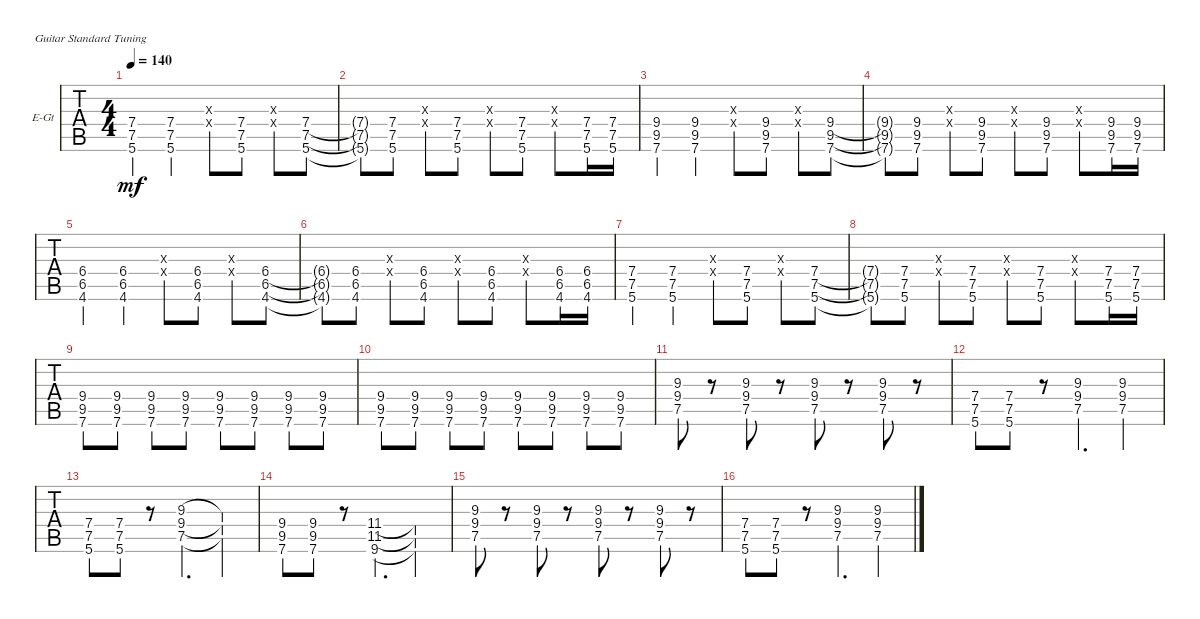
\defaultSystemsLayout 4
\bracketExtendMode groupsimilarinstruments
\firstSystemTrackNameOrientation horizontal
\otherSystemsTrackNameOrientation horizontal
\track ("Electric Guitar" "E-Gt") {instrument overdrivenguitar}
\staff {tabs}
\tuning (E4 B3 G3 D3 A2 E2)
\ts (4 4)
\tempo 140
\clef g2
\ks c
(7.5 7.4 5.6).4{dy mf} (7.5 7.4 5.6).4 (0.4{x} 0.3{x}).8 (7.5 7.4 5.6).8 (0.4{x} 0.3{x}).8 (7.5 7.4 5.6).8 |
(7.5{t} 7.4{t} 5.6{t}).8 (7.5 7.4 5.6).8 (0.4{x} 0.3{x}).8 (7.5 7.4 5.6).8 (0.4{x} 0.3{x}).8 (7.5 7.4 5.6).8 (0.4{x} 0.3{x}).8 (7.5 7.4 5.6).16 (7.5 7.4 5.6).16 |
(9.5 9.4 7.6).4 (9.5 9.4 7.6).4 (0.4{x} 0.3{x}).8 (9.5 9.4 7.6).8 (0.4{x} 0.3{x}).8 (9.5 9.4 7.6).8 |
(9.5{t} 9.4{t} 7.6{t}).8 (9.5 9.4 7.6).8 (0.4{x} 0.3{x}).8 (9.5 9.4 7.6).8 (0.4{x} 0.3{x}).8 (9.5 9.4 7.6).8 (0.4{x} 0.3{x}).8 (9.5 9.4 7.6).16 (9.5 9.4 7.6).16 |
(6.5 6.4 4.6).4 (6.5 6.4 4.6).4 (0.4{x} 0.3{x}).8 (6.5 6.4 4.6).8 (0.4{x} 0.3{x}).8 (6.5 6.4 4.6).8 |
(6.5{t} 6.4{t} 4.6{t}).8 (6.5 6.4 4.6).8 (0.4{x} 0.3{x}).8 (6.5 6.4 4.6).8 (0.4{x} 0.3{x}).8 (6.5 6.4 4.6).8 (0.4{x} 0.3{x}).8 (6.5 6.4 4.6).16 (6.5 6.4 4.6).16 |
(7.5 7.4 5.6).4 (7.5 7.4 5.6).4 (0.4{x} 0.3{x}).8 (7.5 7.4 5.6).8 (0.4{x} 0.3{x}).8 (7.5 7.4 5.6).8 |
(7.5{t} 7.4{t} 5.6{t}).8 (7.5 7.4 5.6).8 (0.4{x} 0.3{x}).8 (7.5 7.4 5.6).8 (0.4{x} 0.3{x}).8 (7.5 7.4 5.6).8 (0.4{x} 0.3{x}).8 (7.5 7.4 5.6).16 (7.5 7.4 5.6).16 |
(7.6 9.5 9.4).8 (7.6 9.5 9.4).8 (7.6 9.5 9.4).8 (7.6 9.5 9.4).8 (7.6 9.5 9.4).8 (7.6 9.5 9.4).8 (7.6 9.5 9.4).8 (7.6 9.5 9.4).8 |
(7.6 9.5 9.4).8 (7.6 9.5 9.4).8 (7.6 9.5 9.4).8 (7.6 9.5 9.4).8 (7.6 9.5 9.4).8 (7.6 9.5 9.4).8 (7.6 9.5 9.4).8 (7.6 9.5 9.4).8 |
(7.5 9.4 9.3).8 r.8 (7.5 9.4 9.3).8 r.8 (7.5 9.4 9.3).8 r.8 (7.5 9.4 9.3).8 r.8 |
(5.6 7.5 7.4).8 (5.6 7.5 7.4).8 r.8 (7.5 9.4 9.3).4{d} (7.5 9.4 9.3).4 |
(5.6 7.5 7.4).8 (5.6 7.4 7.5).8 r.8 (7.5 9.4 9.3).4{d} (7.5{t} 9.3{t} 9.4{t}).4 |
(7.6 9.5 9.4).8 (7.6 9.4 9.5).8 r.8 (11.5 11.4 9.6).4{d} (11.5{t} 11.4{t} 9.6{t}).4 |
(7.5 9.4 9.3).8 r.8 (7.5 9.4 9.3).8 r.8 (7.5 9.4 9.3).8 r.8 (7.5 9.4 9.3).8 r.8 |
(5.6 7.5 7.4).8 (5.6 7.5 7.4).8 r.8 (7.5 9.4 9.3).4{d} (7.5 9.4 9.3).4
